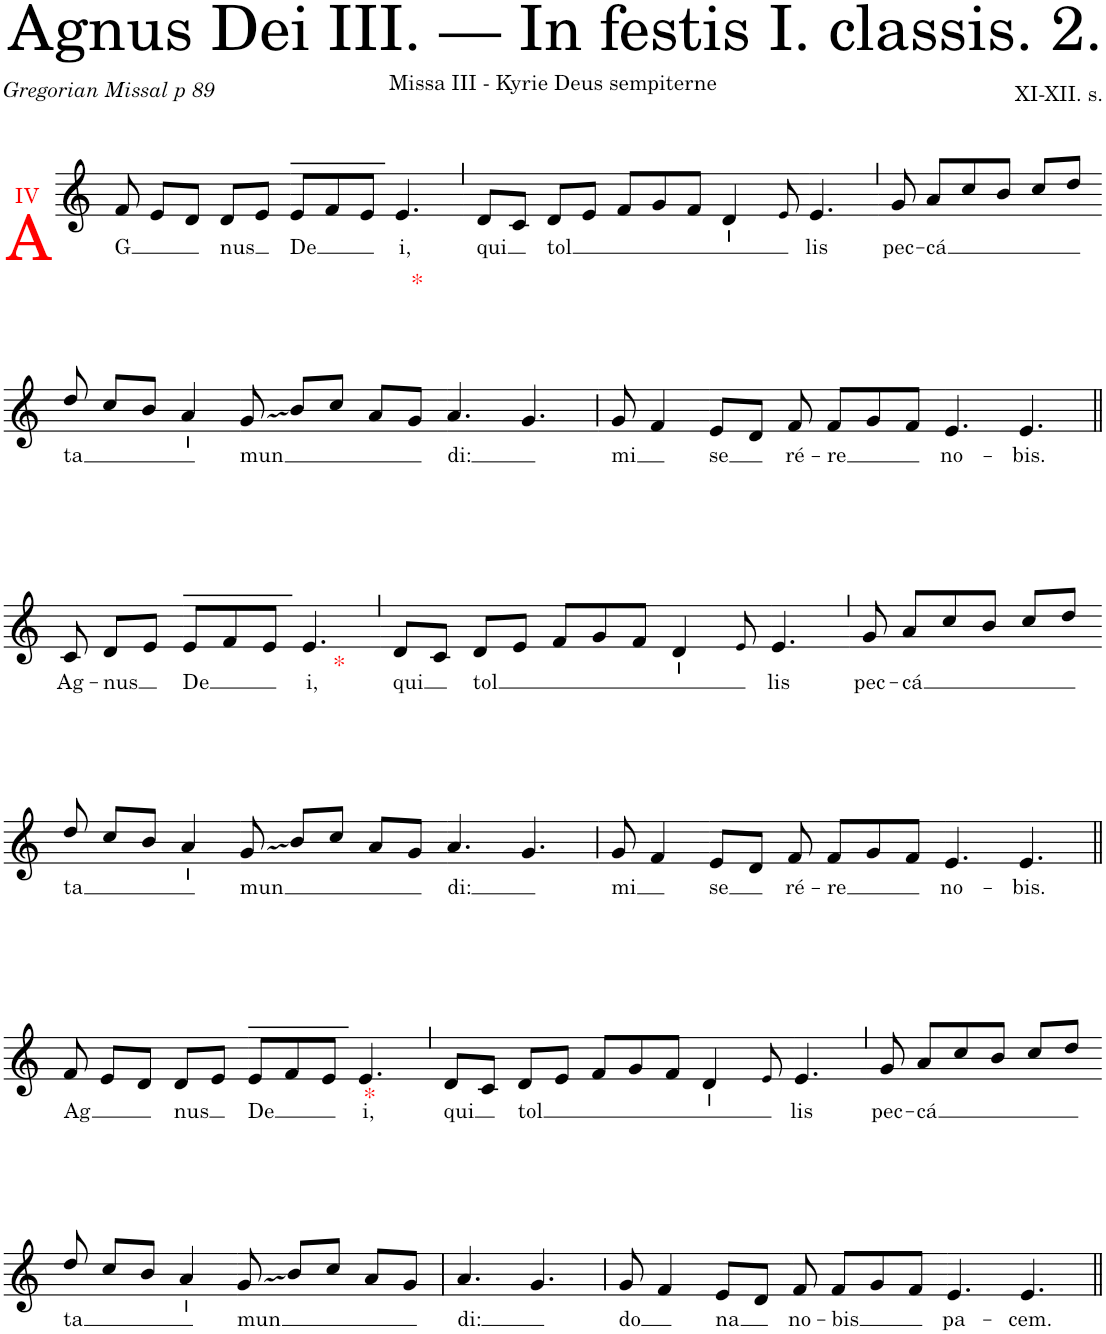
**kern	**text
*part1	*part1
*staff1	*staff1
*I"Soprano	*
*clefG2	*
*k[]	*
*M4/4	*
=1	=1
!LO:TX:a:color=#FF0000:t=IV	!
!LO:TX:b:color=#FF0000:t=A	!
!	!LO:LY:b
8f/	G
8e/L	.
8d/J	.
!	!LO:LY:b
8d/L	nus
8e/J	.
=2-	=2-
!LO:TX:b:color=#FF0000:t=*	!
!	!LO:LY:b
8e/L	De
8f/	.
8e/J	.
!	!LO:LY:b
4.e/	i,
=3`	=3`
!	!LO:LY:b
8d/L	qui
8c/J	.
!	!LO:LY:b
8d/L	tol
8e/J	.
8f/L	.
8g/	.
8f/J	.
[8d/	.
8ryy	.
8e!/	.
=4-	=4-
!	!LO:LY:b
4.e/	lis
8d/]	.
=5`	=5`
!	!LO:LY:b
8g/	pec-
!	!LO:LY:b
8a/L	-cá
8cc/	.
8b/J	.
8cc/L	.
8dd/J	.
!!LO:LB:g=z
=6-	=6-
!	!LO:LY:b
8dd/	ta
8cc/L	.
8b/J	.
4a/	.
=7-	=7-
!	!LO:LY:b
8g/	mun
8b/L	.
8cc/J	.
8a/L	.
8g/J	.
=8-	=8-
!	!LO:LY:b
4.a/	di:
4.g/	.
=9	=9
!	!LO:LY:b
8g/	mi
4f/	.
=10-	=10-
!	!LO:LY:b
8e/L	se
8d/J	.
!	!LO:LY:b
8f/	ré-
!	!LO:LY:b
8f/L	-re
8g/	.
8f/J	.
=11-	=11-
!	!LO:LY:b
4.e/	no-
!	!LO:LY:b
4.e/	-bis.
!!LO:LB:g=z
=12||	=12||
!	!LO:LY:b
8c/	Ag-
!	!LO:LY:b
8d/L	-nus
8e/J	.
=13-	=13-
!LO:TX:b:color=#FF0000:t=*	!
!	!LO:LY:b
8e/L	De
8f/	.
8e/J	.
!	!LO:LY:b
4.e/	i,
=14`	=14`
!	!LO:LY:b
8d/L	qui
8c/J	.
!	!LO:LY:b
8d/L	tol
8e/J	.
8f/L	.
8g/	.
8f/J	.
[8d/	.
8ryy	.
8e!/	.
=15-	=15-
!	!LO:LY:b
4.e/	lis
8d/]	.
=16`	=16`
!	!LO:LY:b
8g/	pec-
!	!LO:LY:b
8a/L	-cá
8cc/	.
8b/J	.
8cc/L	.
8dd/J	.
!!LO:LB:g=z
=17-	=17-
!	!LO:LY:b
8dd/	ta
8cc/L	.
8b/J	.
4a/	.
=18-	=18-
!	!LO:LY:b
8g/	mun
8b/L	.
8cc/J	.
8a/L	.
8g/J	.
=19-	=19-
!	!LO:LY:b
4.a/	di:
4.g/	.
=20	=20
!	!LO:LY:b
8g/	mi
4f/	.
=21-	=21-
!	!LO:LY:b
8e/L	se
8d/J	.
!	!LO:LY:b
8f/	ré-
!	!LO:LY:b
8f/L	-re
8g/	.
8f/J	.
=22-	=22-
!	!LO:LY:b
4.e/	no-
!	!LO:LY:b
4.e/	-bis.
!!LO:LB:g=z
=23||	=23||
!	!LO:LY:b
8f/	Ag
8e/L	.
8d/J	.
!	!LO:LY:b
8d/L	nus
8e/J	.
=24-	=24-
!LO:TX:b:color=#FF0000:t=*	!
!	!LO:LY:b
8e/L	De
8f/	.
8e/J	.
!	!LO:LY:b
4.e/	i,
=25`	=25`
!	!LO:LY:b
8d/L	qui
8c/J	.
!	!LO:LY:b
8d/L	tol
8e/J	.
8f/L	.
8g/	.
8f/J	.
[8d/	.
8ryy	.
8e!/	.
=26-	=26-
!	!LO:LY:b
4.e/	lis
8d/]	.
=27`	=27`
!	!LO:LY:b
8g/	pec-
!	!LO:LY:b
8a/L	-cá
8cc/	.
8b/J	.
8cc/L	.
8dd/J	.
!!LO:LB:g=z
=28-	=28-
!	!LO:LY:b
8dd/	ta
8cc/L	.
8b/J	.
4a/	.
=29-	=29-
!	!LO:LY:b
8g/	mun
8b/L	.
8cc/J	.
8a/L	.
8g/J	.
=30	=30
!	!LO:LY:b
4.a/	di:
4.g/	.
=31	=31
!	!LO:LY:b
8g/	do
4f/	.
!	!LO:LY:b
8e/L	na
8d/J	.
=32-	=32-
!	!LO:LY:b
8f/	no-
!	!LO:LY:b
8f/L	-bis
8g/	.
8f/J	.
=33-	=33-
!	!LO:LY:b
4.e/	pa-
!	!LO:LY:b
4.e/	-cem.
=||	=||
*-	*-
